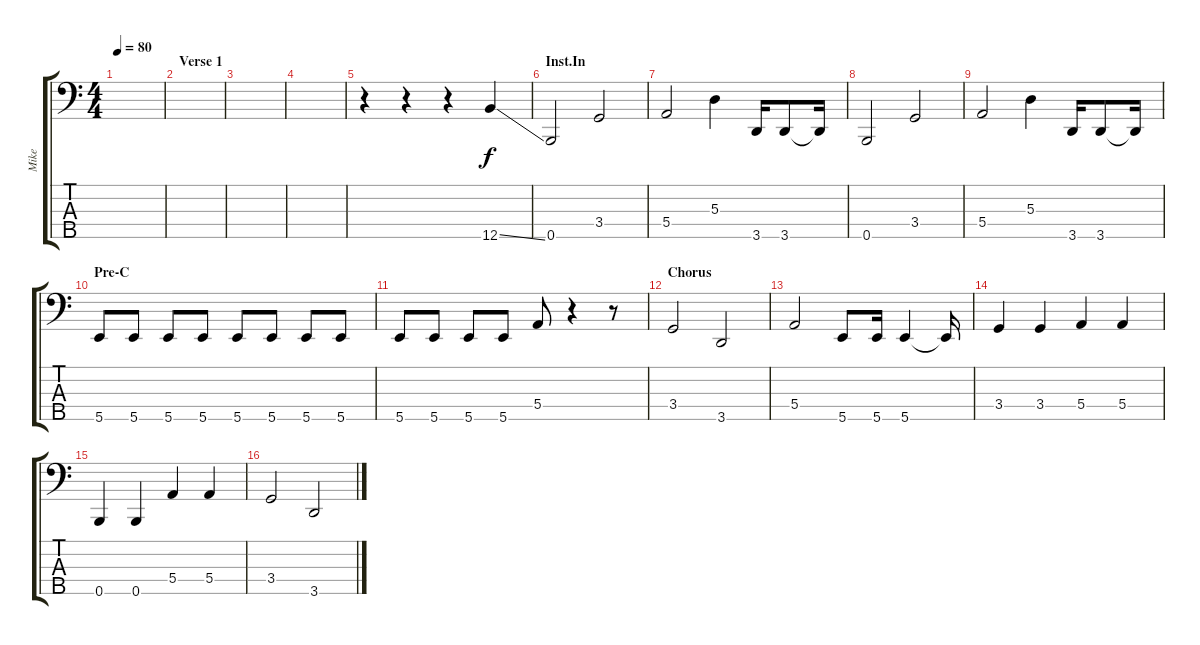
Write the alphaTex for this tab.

\track ("Mike" "Mike") {instrument electricbassfinger}
\staff {score tabs}
\tuning (G2 D2 A1 E1 B0) {hide}
\ts (4 4)
\tempo 80
\clef f4
\ks c
|
\section ("" "Verse 1")
|
|
|
r.4 r.4 r.4 12.5{ss}.4 |
\section ("" "Inst.In")
0.5.2 3.4.2 |
5.4.2 5.3.4 3.5.16 3.5.8 3.5{t}.16 |
0.5.2 3.4.2 |
5.4.2 5.3.4 3.5.16 3.5.8 3.5{t}.16 |
\section ("" "Pre-C")
5.5.8 5.5.8 5.5.8 5.5.8 5.5.8 5.5.8 5.5.8 5.5.8 |
5.5.8 5.5.8 5.5.8 5.5.8 5.4.8 r.4 r.8 |
\section ("" "Chorus")
3.4.2 3.5.2 |
5.4.2 5.5.8 5.5.16 5.5.4 5.5{t}.16 |
3.4.4 3.4.4 5.4.4 5.4.4 |
0.5.4 0.5.4 5.4.4 5.4.4 |
3.4.2 3.5.2
